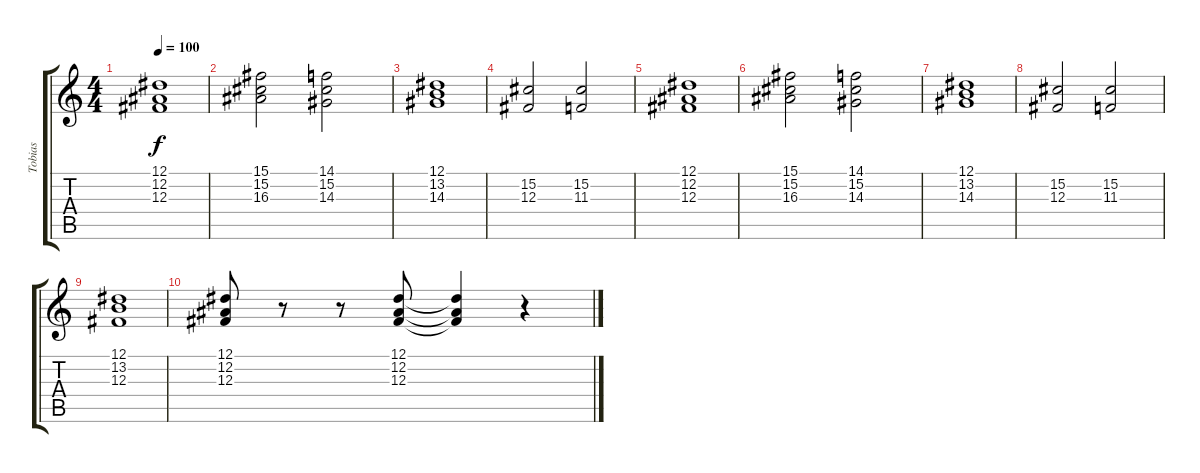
\track ("Tobias" "Tobias") {instrument stringensemble1}
\staff {score tabs}
\tuning (Eb4 Bb3 Gb3 Db3 Ab2 Eb2) {hide}
\ts (4 4)
\tempo 100
\clef g2
\ks c
(12.1 12.2 12.3).1{dy f} |
(15.1 15.2 16.3).2 (14.1 15.2 14.3).2 |
(12.1 13.2 14.3).1 |
(15.2 12.3).2 (15.2 11.3).2 |
(12.1 12.2 12.3).1 |
(15.1 15.2 16.3).2 (14.1 15.2 14.3).2 |
(12.1 13.2 14.3).1 |
(15.2 12.3).2 (15.2 11.3).2 |
(12.1 13.2 12.3).1 |
(12.1 12.2 12.3).8 r.8 r.8 (12.1 12.2 12.3).8 (12.1{t} 12.2{t} 12.3{t}).4 r.4
